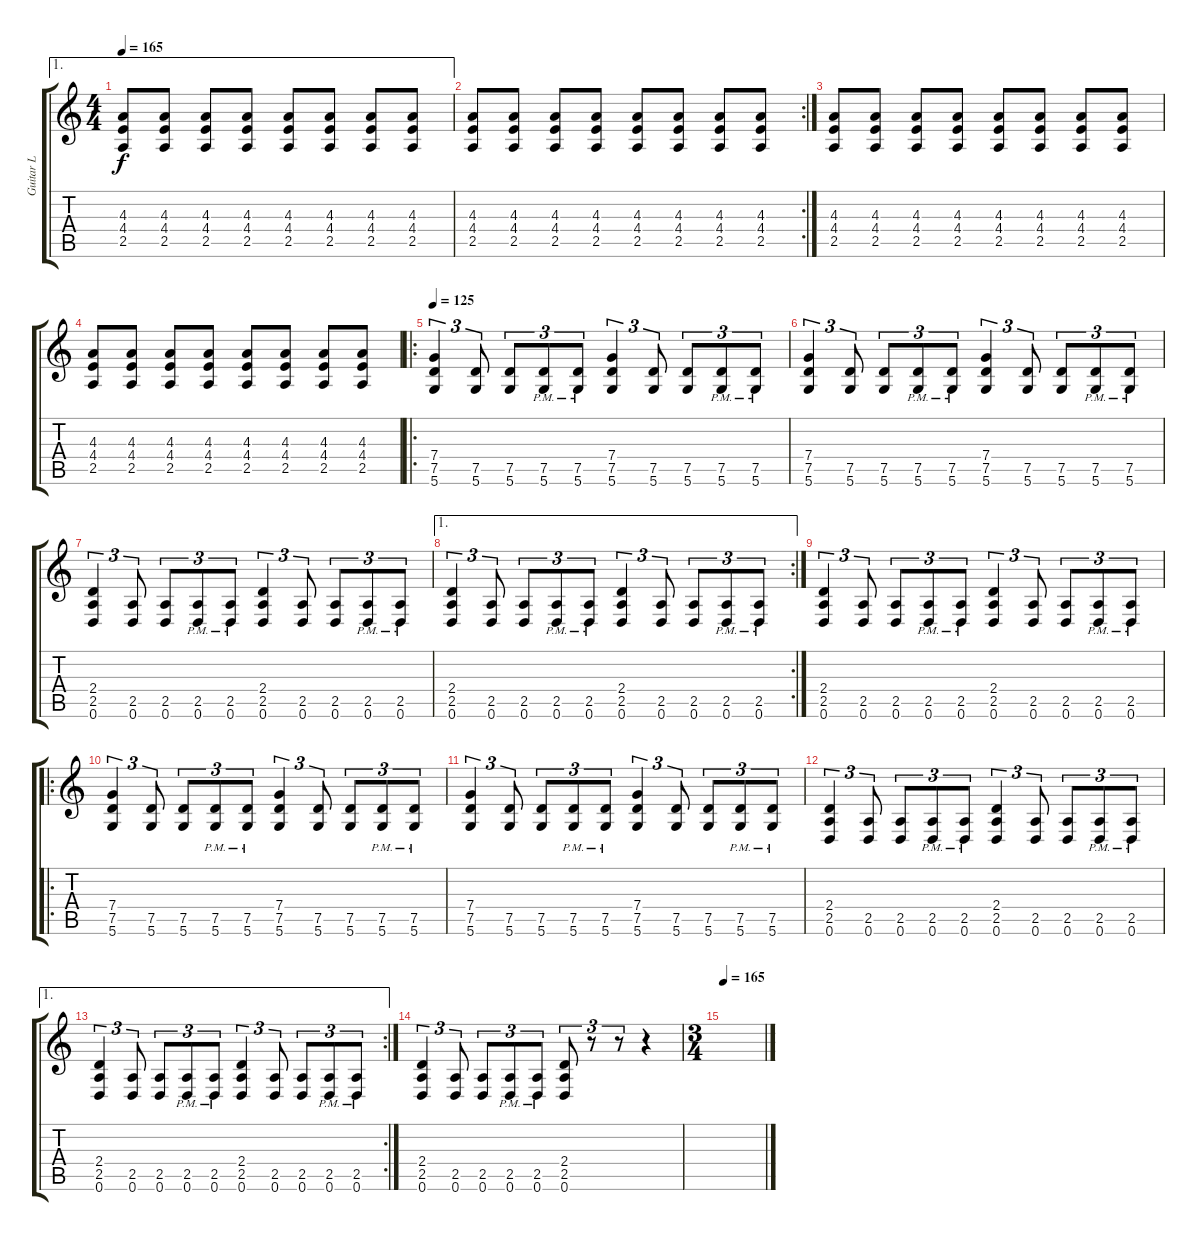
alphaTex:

\track ("Guitar L" "Guitar L") {instrument distortionguitar}
\staff {score tabs}
\tuning (D4 A3 F3 C3 G2 D2) {hide}
\ae 1
\ts (4 4)
\tempo 165
\clef g2
\ks c
(4.3 4.4 2.5).8{dy f} (4.3 4.4 2.5).8 (4.3 4.4 2.5).8 (4.3 4.4 2.5).8 (4.3 4.4 2.5).8 (4.3 4.4 2.5).8 (4.3 4.4 2.5).8 (4.3 4.4 2.5).8 |
\rc 2
(4.3 4.4 2.5).8 (4.3 4.4 2.5).8 (4.3 4.4 2.5).8 (4.3 4.4 2.5).8 (4.3 4.4 2.5).8 (4.3 4.4 2.5).8 (4.3 4.4 2.5).8 (4.3 4.4 2.5).8 |
(4.3 4.4 2.5).8 (4.3 4.4 2.5).8 (4.3 4.4 2.5).8 (4.3 4.4 2.5).8 (4.3 4.4 2.5).8 (4.3 4.4 2.5).8 (4.3 4.4 2.5).8 (4.3 4.4 2.5).8 |
(4.3 4.4 2.5).8 (4.3 4.4 2.5).8 (4.3 4.4 2.5).8 (4.3 4.4 2.5).8 (4.3 4.4 2.5).8 (4.3 4.4 2.5).8 (4.3 4.4 2.5).8 (4.3 4.4 2.5).8 |
\ro
\tempo 125
(7.4 7.5 5.6).4{tu (3 2)} (7.5 5.6).8{tu (3 2)} (7.5 5.6).8{tu (3 2)} (7.5{pm} 5.6{pm}).8{tu (3 2)} (7.5{pm} 5.6{pm}).8{tu (3 2)} (7.4 7.5 5.6).4{tu (3 2)} (7.5 5.6).8{tu (3 2)} (7.5 5.6).8{tu (3 2)} (7.5{pm} 5.6{pm}).8{tu (3 2)} (7.5{pm} 5.6{pm}).8{tu (3 2)} |
(7.4 7.5 5.6).4{tu (3 2)} (7.5 5.6).8{tu (3 2)} (7.5 5.6).8{tu (3 2)} (7.5{pm} 5.6{pm}).8{tu (3 2)} (7.5{pm} 5.6{pm}).8{tu (3 2)} (7.4 7.5 5.6).4{tu (3 2)} (7.5 5.6).8{tu (3 2)} (7.5 5.6).8{tu (3 2)} (7.5{pm} 5.6{pm}).8{tu (3 2)} (7.5{pm} 5.6{pm}).8{tu (3 2)} |
(2.4 2.5 0.6).4{tu (3 2)} (2.5 0.6).8{tu (3 2)} (2.5 0.6).8{tu (3 2)} (2.5{pm} 0.6{pm}).8{tu (3 2)} (2.5{pm} 0.6{pm}).8{tu (3 2)} (2.4 2.5 0.6).4{tu (3 2)} (2.5 0.6).8{tu (3 2)} (2.5 0.6).8{tu (3 2)} (2.5{pm} 0.6{pm}).8{tu (3 2)} (2.5{pm} 0.6{pm}).8{tu (3 2)} |
\ae 1
\rc 2
(2.4 2.5 0.6).4{tu (3 2)} (2.5 0.6).8{tu (3 2)} (2.5 0.6).8{tu (3 2)} (2.5{pm} 0.6{pm}).8{tu (3 2)} (2.5{pm} 0.6{pm}).8{tu (3 2)} (2.4 2.5 0.6).4{tu (3 2)} (2.5 0.6).8{tu (3 2)} (2.5 0.6).8{tu (3 2)} (2.5{pm} 0.6{pm}).8{tu (3 2)} (2.5{pm} 0.6{pm}).8{tu (3 2)} |
(2.4 2.5 0.6).4{tu (3 2)} (2.5 0.6).8{tu (3 2)} (2.5 0.6).8{tu (3 2)} (2.5{pm} 0.6{pm}).8{tu (3 2)} (2.5{pm} 0.6{pm}).8{tu (3 2)} (2.4 2.5 0.6).4{tu (3 2)} (2.5 0.6).8{tu (3 2)} (2.5 0.6).8{tu (3 2)} (2.5{pm} 0.6{pm}).8{tu (3 2)} (2.5{pm} 0.6{pm}).8{tu (3 2)} |
\ro
(7.4 7.5 5.6).4{tu (3 2)} (7.5 5.6).8{tu (3 2)} (7.5 5.6).8{tu (3 2)} (7.5{pm} 5.6{pm}).8{tu (3 2)} (7.5{pm} 5.6{pm}).8{tu (3 2)} (7.4 7.5 5.6).4{tu (3 2)} (7.5 5.6).8{tu (3 2)} (7.5 5.6).8{tu (3 2)} (7.5{pm} 5.6{pm}).8{tu (3 2)} (7.5{pm} 5.6{pm}).8{tu (3 2)} |
(7.4 7.5 5.6).4{tu (3 2)} (7.5 5.6).8{tu (3 2)} (7.5 5.6).8{tu (3 2)} (7.5{pm} 5.6{pm}).8{tu (3 2)} (7.5{pm} 5.6{pm}).8{tu (3 2)} (7.4 7.5 5.6).4{tu (3 2)} (7.5 5.6).8{tu (3 2)} (7.5 5.6).8{tu (3 2)} (7.5{pm} 5.6{pm}).8{tu (3 2)} (7.5{pm} 5.6{pm}).8{tu (3 2)} |
(2.4 2.5 0.6).4{tu (3 2)} (2.5 0.6).8{tu (3 2)} (2.5 0.6).8{tu (3 2)} (2.5{pm} 0.6{pm}).8{tu (3 2)} (2.5{pm} 0.6{pm}).8{tu (3 2)} (2.4 2.5 0.6).4{tu (3 2)} (2.5 0.6).8{tu (3 2)} (2.5 0.6).8{tu (3 2)} (2.5{pm} 0.6{pm}).8{tu (3 2)} (2.5{pm} 0.6{pm}).8{tu (3 2)} |
\ae 1
\rc 2
(2.4 2.5 0.6).4{tu (3 2)} (2.5 0.6).8{tu (3 2)} (2.5 0.6).8{tu (3 2)} (2.5{pm} 0.6{pm}).8{tu (3 2)} (2.5{pm} 0.6{pm}).8{tu (3 2)} (2.4 2.5 0.6).4{tu (3 2)} (2.5 0.6).8{tu (3 2)} (2.5 0.6).8{tu (3 2)} (2.5{pm} 0.6{pm}).8{tu (3 2)} (2.5{pm} 0.6{pm}).8{tu (3 2)} |
(2.4 2.5 0.6).4{tu (3 2)} (2.5 0.6).8{tu (3 2)} (2.5 0.6).8{tu (3 2)} (2.5{pm} 0.6{pm}).8{tu (3 2)} (2.5{pm} 0.6{pm}).8{tu (3 2)} (2.4 2.5 0.6).8{tu (3 2)} r.8{tu (3 2)} r.8{tu (3 2)} r.4 |
\ts (3 4)
\tempo 165
